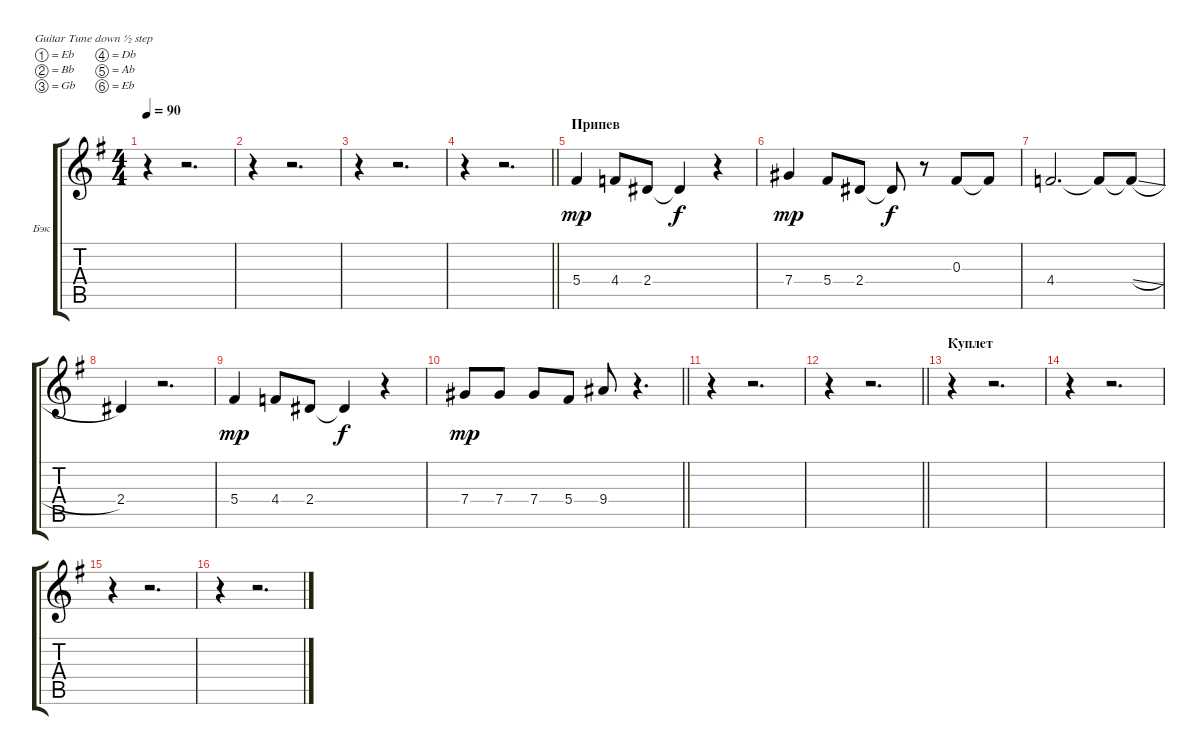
\bracketExtendMode groupsimilarinstruments
\firstSystemTrackNameOrientation horizontal
\otherSystemsTrackNameOrientation horizontal
\track ("Кирилл Покровский" "Бэк") {instrument choiraahs}
\staff {score tabs}
\tuning (Eb4 Bb3 Gb3 Db3 Ab2 Eb2)
\displaytranspose 12
\ts (4 4)
\tempo 90
\clef g2
\ks eminor
r.4{dy mp} r.2{d} |
r.4 r.2{d} |
r.4 r.2{d} |
\barLineRight lightlight
r.4 r.2{d} |
\section ("" "Припев")
5.4.4 4.4.8 2.4.8 2.4{t}.4{dy f} r.4 |
7.4.4{dy mp} 5.4.8 2.4.8 2.4{t}.8{dy f} r.8 0.3.8 0.3{t}.8 |
4.4.2{d} 4.4{t}.8 4.4{sl t}.8 |
2.4.4 r.2{d} |
5.4.4{dy mp} 4.4.8 2.4.8 2.4{t}.4{dy f} r.4 |
\barLineRight lightlight
7.4.8{dy mp} 7.4.8 7.4.8 5.4.8 9.4.8 r.4{d} |
r.4 r.2{d} |
\barLineRight lightlight
r.4 r.2{d} |
\section ("" "Куплет")
r.4 r.2{d} |
r.4 r.2{d} |
r.4 r.2{d} |
r.4 r.2{d}
